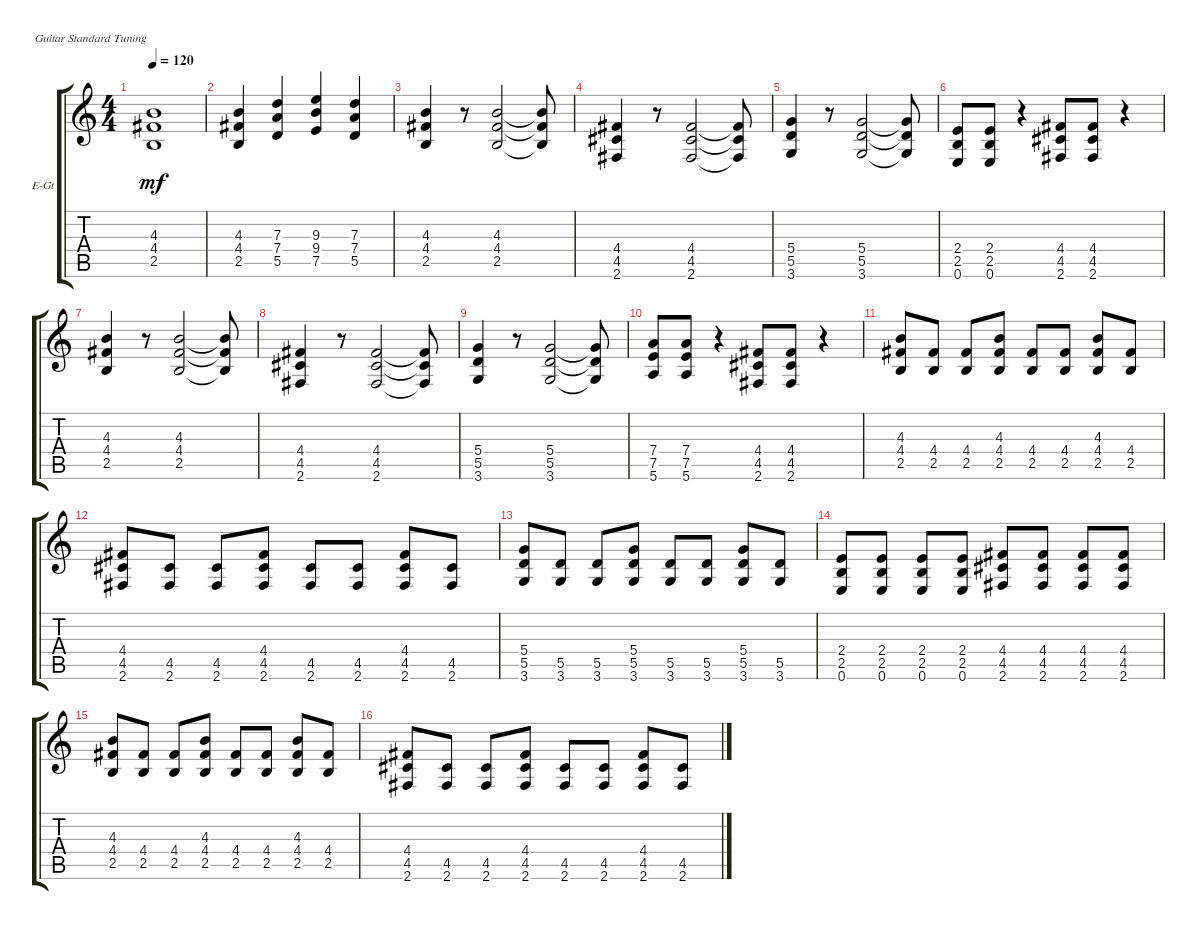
\bracketExtendMode groupsimilarinstruments
\firstSystemTrackNameOrientation horizontal
\otherSystemsTrackNameOrientation horizontal
\track ("Electric Guitar 1" "E-Gt") {instrument distortionguitar}
\staff {score tabs}
\tuning (E4 B3 G3 D3 A2 E2)
\ts (4 4)
\tempo 120
\clef g2
\ks c
(2.5 4.4 4.3).1{dy mf} |
(2.5 4.4 4.3).4 (5.5 7.4 7.3).4 (7.5 9.4 9.3).4 (5.5 7.4 7.3).4 |
(2.5 4.4 4.3).4 r.8 (2.5 4.4 4.3).2 (2.5{t} 4.4{t} 4.3{t}).8 |
(2.6 4.5 4.4).4 r.8 (2.6 4.5 4.4).2 (2.6{t} 4.5{t} 4.4{t}).8 |
(3.6 5.5 5.4).4 r.8 (3.6 5.5 5.4).2 (3.6{t} 5.5{t} 5.4{t}).8 |
(0.6 2.5 2.4).8 (0.6 2.5 2.4).8 r.4 (2.6 4.5 4.4).8 (2.6 4.5 4.4).8 r.4 |
(2.5 4.4 4.3).4 r.8 (2.5 4.4 4.3).2 (2.5{t} 4.4{t} 4.3{t}).8 |
(2.6 4.5 4.4).4 r.8 (2.6 4.5 4.4).2 (2.6{t} 4.5{t} 4.4{t}).8 |
(3.6 5.5 5.4).4 r.8 (3.6 5.5 5.4).2 (3.6{t} 5.5{t} 5.4{t}).8 |
(5.6 7.4 7.5).8 (5.6 7.5 7.4).8 r.4 (2.6 4.4 4.5).8 (2.6 4.5 4.4).8 r.4 |
(2.5 4.4 4.3).8 (2.5 4.4).8 (2.5 4.4).8 (2.5 4.3 4.4).8 (2.5 4.4).8 (2.5 4.4).8 (2.5 4.4 4.3).8 (2.5 4.4).8 |
(2.6 4.5 4.4).8 (2.6 4.5).8 (2.6 4.5).8 (2.6 4.4 4.5).8 (2.6 4.5).8 (2.6 4.5).8 (2.6 4.4 4.5).8 (2.6 4.5).8 |
(3.6 5.5 5.4).8 (3.6 5.5).8 (3.6 5.5).8 (5.4 5.5 3.6).8 (3.6 5.5).8 (3.6 5.5).8 (5.4 5.5 3.6).8 (3.6 5.5).8 |
(0.6 2.5 2.4).8 (0.6 2.5 2.4).8 (0.6 2.5 2.4).8 (0.6 2.5 2.4).8 (2.6 4.5 4.4).8 (2.6 4.5 4.4).8 (2.6 4.5 4.4).8 (2.6 4.5 4.4).8 |
(2.5 4.4 4.3).8 (2.5 4.4).8 (2.5 4.4).8 (2.5 4.3 4.4).8 (2.5 4.4).8 (2.5 4.4).8 (2.5 4.4 4.3).8 (2.5 4.4).8 |
(2.6 4.5 4.4).8 (2.6 4.5).8 (2.6 4.5).8 (2.6 4.4 4.5).8 (2.6 4.5).8 (2.6 4.5).8 (2.6 4.4 4.5).8 (2.6 4.5).8
